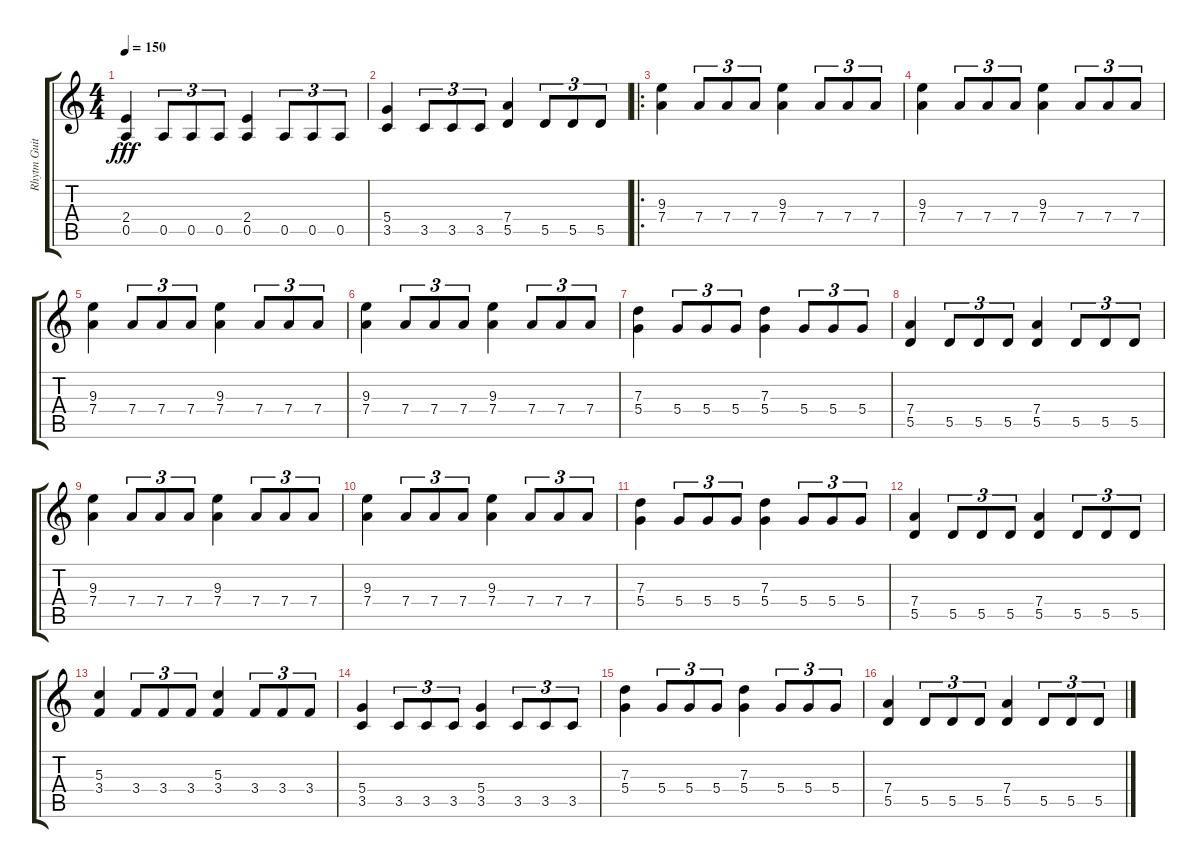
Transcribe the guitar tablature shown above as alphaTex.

\track ("Rhytm Guitar" "Rhytm Guit") {instrument distortionguitar}
\staff {score tabs}
\tuning (E4 B3 G3 D3 A2 E2) {hide}
\ts (4 4)
\tempo 150
\clef g2
\ks c
(2.4 0.5).4{dy fff instrument distortionguitar} 0.5.8{tu (3 2)} 0.5.8{tu (3 2)} 0.5.8{tu (3 2)} (2.4 0.5).4 0.5.8{tu (3 2)} 0.5.8{tu (3 2)} 0.5.8{tu (3 2)} |
(5.4 3.5).4 3.5.8{tu (3 2)} 3.5.8{tu (3 2)} 3.5.8{tu (3 2)} (7.4 5.5).4 5.5.8{tu (3 2)} 5.5.8{tu (3 2)} 5.5.8{tu (3 2)} |
\ro
(9.3 7.4).4 7.4.8{tu (3 2)} 7.4.8{tu (3 2)} 7.4.8{tu (3 2)} (9.3 7.4).4 7.4.8{tu (3 2)} 7.4.8{tu (3 2)} 7.4.8{tu (3 2)} |
(9.3 7.4).4 7.4.8{tu (3 2)} 7.4.8{tu (3 2)} 7.4.8{tu (3 2)} (9.3 7.4).4 7.4.8{tu (3 2)} 7.4.8{tu (3 2)} 7.4.8{tu (3 2)} |
(9.3 7.4).4 7.4.8{tu (3 2)} 7.4.8{tu (3 2)} 7.4.8{tu (3 2)} (9.3 7.4).4 7.4.8{tu (3 2)} 7.4.8{tu (3 2)} 7.4.8{tu (3 2)} |
(9.3 7.4).4 7.4.8{tu (3 2)} 7.4.8{tu (3 2)} 7.4.8{tu (3 2)} (9.3 7.4).4 7.4.8{tu (3 2)} 7.4.8{tu (3 2)} 7.4.8{tu (3 2)} |
(7.3 5.4).4 5.4.8{tu (3 2)} 5.4.8{tu (3 2)} 5.4.8{tu (3 2)} (7.3 5.4).4 5.4.8{tu (3 2)} 5.4.8{tu (3 2)} 5.4.8{tu (3 2)} |
(7.4 5.5).4 5.5.8{tu (3 2)} 5.5.8{tu (3 2)} 5.5.8{tu (3 2)} (7.4 5.5).4 5.5.8{tu (3 2)} 5.5.8{tu (3 2)} 5.5.8{tu (3 2)} |
(9.3 7.4).4 7.4.8{tu (3 2)} 7.4.8{tu (3 2)} 7.4.8{tu (3 2)} (9.3 7.4).4 7.4.8{tu (3 2)} 7.4.8{tu (3 2)} 7.4.8{tu (3 2)} |
(9.3 7.4).4 7.4.8{tu (3 2)} 7.4.8{tu (3 2)} 7.4.8{tu (3 2)} (9.3 7.4).4 7.4.8{tu (3 2)} 7.4.8{tu (3 2)} 7.4.8{tu (3 2)} |
(7.3 5.4).4 5.4.8{tu (3 2)} 5.4.8{tu (3 2)} 5.4.8{tu (3 2)} (7.3 5.4).4 5.4.8{tu (3 2)} 5.4.8{tu (3 2)} 5.4.8{tu (3 2)} |
(7.4 5.5).4 5.5.8{tu (3 2)} 5.5.8{tu (3 2)} 5.5.8{tu (3 2)} (7.4 5.5).4 5.5.8{tu (3 2)} 5.5.8{tu (3 2)} 5.5.8{tu (3 2)} |
(5.3 3.4).4 3.4.8{tu (3 2)} 3.4.8{tu (3 2)} 3.4.8{tu (3 2)} (5.3 3.4).4 3.4.8{tu (3 2)} 3.4.8{tu (3 2)} 3.4.8{tu (3 2)} |
(5.4 3.5).4 3.5.8{tu (3 2)} 3.5.8{tu (3 2)} 3.5.8{tu (3 2)} (5.4 3.5).4 3.5.8{tu (3 2)} 3.5.8{tu (3 2)} 3.5.8{tu (3 2)} |
(7.3 5.4).4 5.4.8{tu (3 2)} 5.4.8{tu (3 2)} 5.4.8{tu (3 2)} (7.3 5.4).4 5.4.8{tu (3 2)} 5.4.8{tu (3 2)} 5.4.8{tu (3 2)} |
(7.4 5.5).4 5.5.8{tu (3 2)} 5.5.8{tu (3 2)} 5.5.8{tu (3 2)} (7.4 5.5).4 5.5.8{tu (3 2)} 5.5.8{tu (3 2)} 5.5.8{tu (3 2)}
